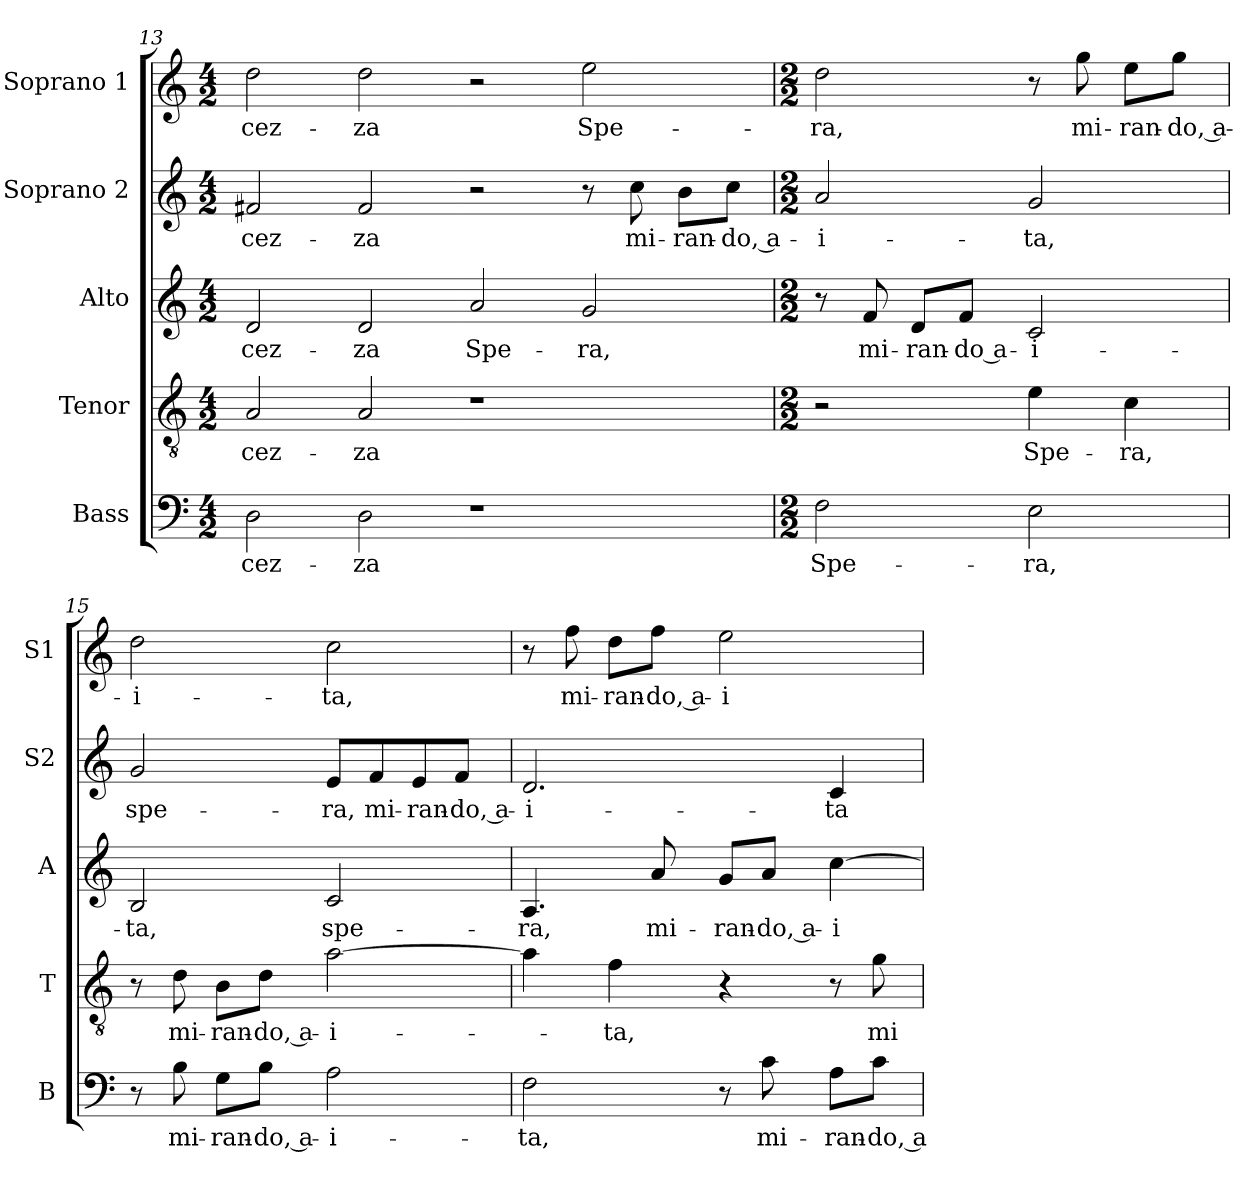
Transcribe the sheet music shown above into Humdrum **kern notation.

**kern	**text	**kern	**text	**kern	**text	**kern	**text	**kern	**text
*part5	*part5	*part4	*part4	*part3	*part3	*part2	*part2	*part1	*part1
*staff5	*staff5	*staff4	*staff4	*staff3	*staff3	*staff2	*staff2	*staff1	*staff1
*I"Bass	*	*I"Tenor	*	*I"Alto	*	*I"Soprano 2	*	*I"Soprano 1	*
*I'B	*	*I'T	*	*I'A	*	*I'S2	*	*I'S1	*
*clefF4	*	*clefGv2	*	*clefG2	*	*clefG2	*	*clefG2	*
*	*	*ITrd7c12	*	*	*	*	*	*	*
*k[]	*	*k[]	*	*k[]	*	*k[]	*	*k[]	*
*C:	*	*C:	*	*C:	*	*C:	*	*C:	*
*M4/2	*	*M4/2	*	*M4/2	*	*M4/2	*	*M4/2	*
=13	=13	=13	=13	=13	=13	=13	=13	=13	=13
!	!LO:LY:b:color=#000000	!	!	!	!	!	!	!	!
!	!	!	!LO:LY:b:color=#000000	!	!	!	!	!	!
!	!	!	!	!	!LO:LY:b:color=#000000	!	!	!	!
!	!	!	!	!	!	!	!LO:LY:b:color=#000000	!	!
!	!	!	!	!	!	!	!	!	!LO:LY:b:color=#000000
2Di\	-cez-	2AAi/	-cez-	2di/	-cez-	2f#Xi/	-cez-	2ddi\	-cez-
!	!LO:LY:b:color=#000000	!	!	!	!	!	!	!	!
!	!	!	!LO:LY:b:color=#000000	!	!	!	!	!	!
!	!	!	!	!	!LO:LY:b:color=#000000	!	!	!	!
!	!	!	!	!	!	!	!LO:LY:b:color=#000000	!	!
!	!	!	!	!	!	!	!	!	!LO:LY:b:color=#000000
2Di\	-za	2AAi/	-za	2di/	-za	2f#i/	-za	2ddi\	-za
!	!	!	!	!	!LO:LY:b:color=#000000	!	!	!	!
1r	.	1r	.	2ai/	Spe-	2r	.	2r	.
!	!	!	!	!	!LO:LY:b:color=#000000	!	!	!	!
!	!	!	!	!	!	!	!	!	!LO:LY:b:color=#000000
.	.	.	.	2gi/	-ra,	8r	.	2eei\	Spe-
!	!	!	!	!	!	!	!LO:LY:b:color=#000000	!	!
.	.	.	.	.	.	8cci\	mi-	.	.
!	!	!	!	!	!	!	!LO:LY:b:color=#000000	!	!
.	.	.	.	.	.	8bi\L	-ran-	.	.
!	!	!	!	!	!	!	!LO:LY:b:color=#000000	!	!
.	.	.	.	.	.	8cci\J	-do, a-	.	.
!!LO:LB:g=z
=14	=14	=14	=14	=14	=14	=14	=14	=14	=14
*M2/2	*	*M2/2	*	*M2/2	*	*M2/2	*	*M2/2	*
!	!LO:LY:b:color=#000000	!	!	!	!	!	!	!	!
!	!	!	!	!	!	!	!LO:LY:b:color=#000000	!	!
!	!	!	!	!	!	!	!	!	!LO:LY:b:color=#000000
2Fi\	Spe-	2r	.	8r	.	2ai/	-i-	2ddi\	-ra,
!	!	!	!	!	!LO:LY:b:color=#000000	!	!	!	!
.	.	.	.	8fi/	mi-	.	.	.	.
!	!	!	!	!	!LO:LY:b:color=#000000	!	!	!	!
.	.	.	.	8di/L	-ran-	.	.	.	.
!	!	!	!	!	!LO:LY:b:color=#000000	!	!	!	!
.	.	.	.	8fi/J	-do a-	.	.	.	.
!	!LO:LY:b:color=#000000	!	!	!	!	!	!	!	!
!	!	!	!LO:LY:b:color=#000000	!	!	!	!	!	!
!	!	!	!	!	!LO:LY:b:color=#000000	!	!	!	!
!	!	!	!	!	!	!	!LO:LY:b:color=#000000	!	!
2Ei\	-ra,	4Ei\	Spe-	2ci/	-i-	2gi/	-ta,	8r	.
!	!	!	!	!	!	!	!	!	!LO:LY:b:color=#000000
.	.	.	.	.	.	.	.	8ggi\	mi-
!	!	!	!LO:LY:b:color=#000000	!	!	!	!	!	!
!	!	!	!	!	!	!	!	!	!LO:LY:b:color=#000000
.	.	4Ci\	-ra,	.	.	.	.	8eei\L	-ran-
!	!	!	!	!	!	!	!	!	!LO:LY:b:color=#000000
.	.	.	.	.	.	.	.	8ggi\J	-do, a-
=15	=15	=15	=15	=15	=15	=15	=15	=15	=15
!	!	!	!	!	!LO:LY:b:color=#000000	!	!	!	!
!	!	!	!	!	!	!	!LO:LY:b:color=#000000	!	!
!	!	!	!	!	!	!	!	!	!LO:LY:b:color=#000000
8r	.	8r	.	2Bi/	-ta,	2gi/	spe-	2ddi\	-i-
!	!LO:LY:b:color=#000000	!	!	!	!	!	!	!	!
!	!	!	!LO:LY:b:color=#000000	!	!	!	!	!	!
8Bi\	mi-	8Di\	mi-	.	.	.	.	.	.
!	!LO:LY:b:color=#000000	!	!	!	!	!	!	!	!
!	!	!	!LO:LY:b:color=#000000	!	!	!	!	!	!
8Gi\L	-ran-	8BBi\L	-ran-	.	.	.	.	.	.
!	!LO:LY:b:color=#000000	!	!	!	!	!	!	!	!
!	!	!	!LO:LY:b:color=#000000	!	!	!	!	!	!
8Bi\J	-do, a-	8Di\J	-do, a-	.	.	.	.	.	.
!	!LO:LY:b:color=#000000	!	!	!	!	!	!	!	!
!	!	!	!LO:LY:b:color=#000000	!	!	!	!	!	!
!	!	!	!	!	!LO:LY:b:color=#000000	!	!	!	!
!	!	!	!	!	!	!	!LO:LY:b:color=#000000	!	!
!	!	!	!	!	!	!	!	!	!LO:LY:b:color=#000000
2Ai\	-i-	[2Ai\	-i-	2ci/	spe-	8ei/L	-ra,	2cci\	-ta,
!	!	!	!	!	!	!	!LO:LY:b:color=#000000	!	!
.	.	.	.	.	.	8fi/	mi-	.	.
!	!	!	!	!	!	!	!LO:LY:b:color=#000000	!	!
.	.	.	.	.	.	8ei/	-ran-	.	.
!	!	!	!	!	!	!	!LO:LY:b:color=#000000	!	!
.	.	.	.	.	.	8fi/J	-do, a-	.	.
=16	=16	=16	=16	=16	=16	=16	=16	=16	=16
!	!LO:LY:b:color=#000000	!	!	!	!	!	!	!	!
!	!	!	!	!	!LO:LY:b:color=#000000	!	!	!	!
!	!	!	!	!	!	!	!LO:LY:b:color=#000000	!	!
2Fi\	-ta,	4Ai\]	.	4.Ai/	-ra,	2.di/	-i-	8r	.
!	!	!	!	!	!	!	!	!	!LO:LY:b:color=#000000
.	.	.	.	.	.	.	.	8ffi\	mi-
!	!	!	!LO:LY:b:color=#000000	!	!	!	!	!	!
!	!	!	!	!	!	!	!	!	!LO:LY:b:color=#000000
.	.	4Fi\	-ta,	.	.	.	.	8ddi\L	-ran-
!	!	!	!	!	!LO:LY:b:color=#000000	!	!	!	!
!	!	!	!	!	!	!	!	!	!LO:LY:b:color=#000000
.	.	.	.	8ai/	mi-	.	.	8ffi\J	-do, a-
!	!	!	!	!	!LO:LY:b:color=#000000	!	!	!	!
!	!	!	!	!	!	!	!	!	!LO:LY:b:color=#000000
8r	.	4r	.	8gi/L	-ran-	.	.	2eei\	-i-
!	!LO:LY:b:color=#000000	!	!	!	!	!	!	!	!
!	!	!	!	!	!LO:LY:b:color=#000000	!	!	!	!
8ci\	mi-	.	.	8ai/J	-do, a-	.	.	.	.
!	!LO:LY:b:color=#000000	!	!	!	!	!	!	!	!
!	!	!	!	!	!LO:LY:b:color=#000000	!	!	!	!
!	!	!	!	!	!	!	!LO:LY:b:color=#000000	!	!
8Ai\L	-ran-	8r	.	[4cci\	-i-	4ci/	-ta	.	.
!	!LO:LY:b:color=#000000	!	!	!	!	!	!	!	!
!	!	!	!LO:LY:b:color=#000000	!	!	!	!	!	!
8ci\J	-do, a-	8Gi\	mi-	.	.	.	.	.	.
=	=	=	=	=	=	=	=	=	=
*-	*-	*-	*-	*-	*-	*-	*-	*-	*-
